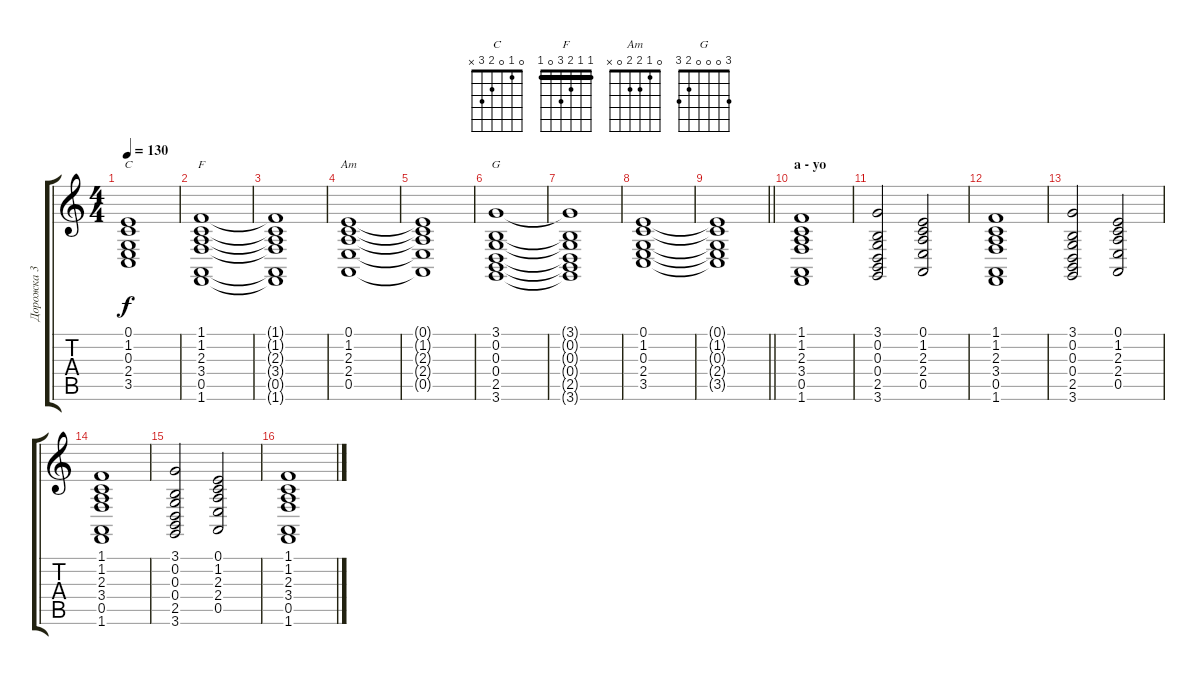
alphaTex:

\track ("Дорожка 3" "Дорожка 3") {instrument lead2sawtooth}
\staff {score tabs}
\tuning (E4 B3 G3 D3 A2 E2) {hide}
\chord ("C" 0 1 0 2 3 x)
\chord ("F" 1 1 2 3 0 1) {barre 1}
\chord ("Am" 0 1 2 2 0 x)
\chord ("G" 3 0 0 0 2 3)
\ts (4 4)
\tempo 130
\clef g2
\ks c
(0.1 1.2 0.3 2.4 3.5).1{ch "C" dy f instrument lead2sawtooth} |
(1.1 1.2 2.3 3.4 0.5 1.6).1{ch "F"} |
(1.1{t} 1.2{t} 2.3{t} 3.4{t} 0.5{t} 1.6{t}).1 |
(0.1 1.2 2.3 2.4 0.5).1{ch "Am"} |
(0.1{t} 1.2{t} 2.3{t} 2.4{t} 0.5{t}).1 |
(3.1 0.2 0.3 0.4 2.5 3.6).1{ch "G"} |
(3.1{t} 0.2{t} 0.3{t} 0.4{t} 2.5{t} 3.6{t}).1 |
(0.1 1.2 0.3 2.4 3.5).1 |
\barLineRight lightlight
(0.1{t} 1.2{t} 0.3{t} 2.4{t} 3.5{t}).1 |
\section ("" "a - yo")
(1.1 1.2 2.3 3.4 0.5 1.6).1 |
(3.1 0.2 0.3 0.4 2.5 3.6).2 (0.1 1.2 2.3 2.4 0.5).2 |
(1.1 1.2 2.3 3.4 0.5 1.6).1 |
(3.1 0.2 0.3 0.4 2.5 3.6).2 (0.1 1.2 2.3 2.4 0.5).2 |
(1.1 1.2 2.3 3.4 0.5 1.6).1 |
(3.1 0.2 0.3 0.4 2.5 3.6).2 (0.1 1.2 2.3 2.4 0.5).2 |
(1.1 1.2 2.3 3.4 0.5 1.6).1
